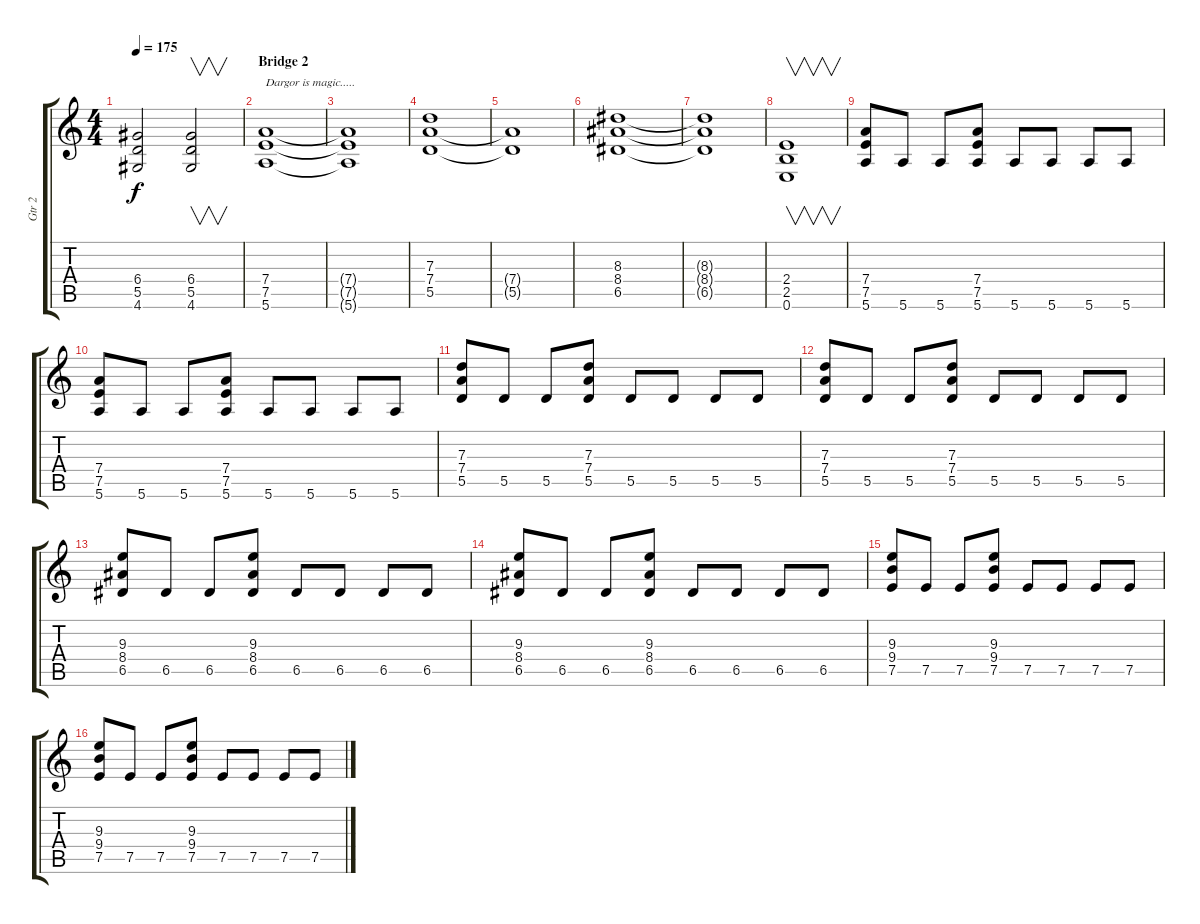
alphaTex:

\track ("Gtr 2" "Gtr 2") {instrument overdrivenguitar}
\staff {score tabs}
\tuning (E4 B3 G3 D3 A2 E2) {hide}
\ts (4 4)
\tempo 175
\clef g2
\ks c
(6.4 5.5 4.6).2{dy f} (6.4 5.5 4.6).2{v} |
\section ("" "Bridge 2")
(7.4 7.5 5.6).1{txt "Dargor is magic....."} |
(7.4{t} 7.5{t} 5.6{t}).1 |
(7.3 7.4 5.5).1 |
(7.4{t} 5.5{t}).1 |
(8.3 8.4 6.5).1 |
(8.3{t} 8.4{t} 6.5{t}).1 |
(2.4 2.5 0.6).1{v} |
(7.4 7.5 5.6).8 5.6.8 5.6.8 (7.4 7.5 5.6).8 5.6.8 5.6.8 5.6.8 5.6.8 |
(7.4 7.5 5.6).8 5.6.8 5.6.8 (7.4 7.5 5.6).8 5.6.8 5.6.8 5.6.8 5.6.8 |
(7.3 7.4 5.5).8 5.5.8 5.5.8 (7.3 7.4 5.5).8 5.5.8 5.5.8 5.5.8 5.5.8 |
(7.3 7.4 5.5).8 5.5.8 5.5.8 (7.3 7.4 5.5).8 5.5.8 5.5.8 5.5.8 5.5.8 |
(9.3 8.4 6.5).8 6.5.8 6.5.8 (9.3 8.4 6.5).8 6.5.8 6.5.8 6.5.8 6.5.8 |
(9.3 8.4 6.5).8 6.5.8 6.5.8 (9.3 8.4 6.5).8 6.5.8 6.5.8 6.5.8 6.5.8 |
(9.3 9.4 7.5).8 7.5.8 7.5.8 (9.3 9.4 7.5).8 7.5.8 7.5.8 7.5.8 7.5.8 |
(9.3 9.4 7.5).8 7.5.8 7.5.8 (9.3 9.4 7.5).8 7.5.8 7.5.8 7.5.8 7.5.8
